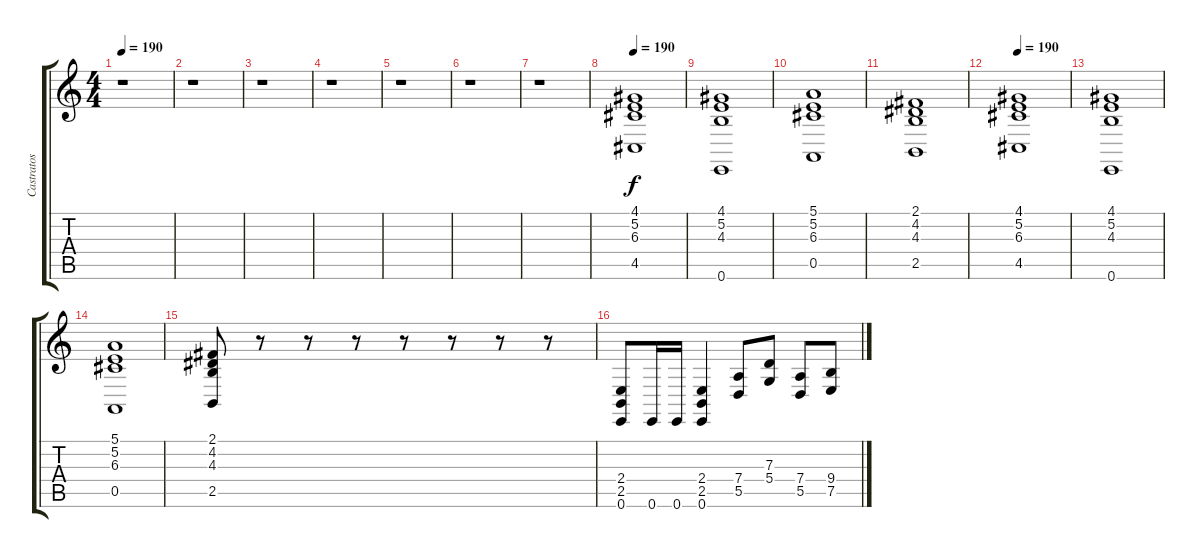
\track ("Castratos" "Castratos") {instrument choiraahs}
\staff {score tabs}
\tuning (E4 B3 G3 D3 A2 E2) {hide}
\ts (4 4)
\tempo 190
\clef g2
\ks c
r.1{dy f} |
r.1 |
r.1 |
r.1 |
r.1 |
r.1 |
r.1 |
\tempo 190
(4.1 5.2 6.3 4.5).1 |
(4.1 5.2 4.3 0.6).1 |
(5.1 5.2 6.3 0.5).1 |
(2.1 4.2 4.3 2.5).1 |
\tempo 190
(4.1 5.2 6.3 4.5).1 |
(4.1 5.2 4.3 0.6).1 |
(5.1 5.2 6.3 0.5).1 |
(2.1 4.2 4.3 2.5).8 r.8 r.8 r.8 r.8 r.8 r.8 r.8 |
(2.4 2.5 0.6).8{instrument gunshot} 0.6.16 0.6.16 (2.4 2.5 0.6).4 (7.4 5.5).8 (7.3 5.4).8 (7.4 5.5).8 (9.4 7.5).8
